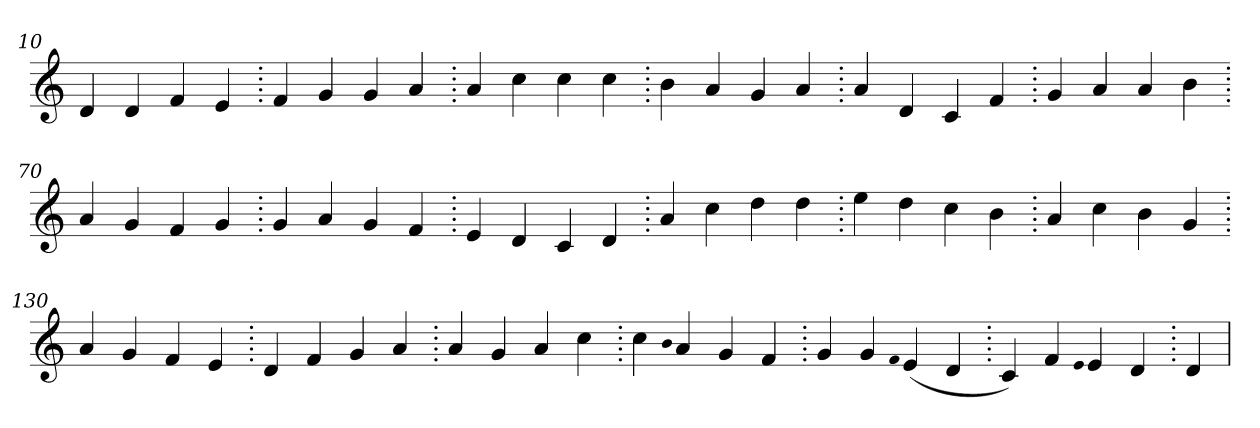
**kern
*part1
*staff1
*clefG2
=10.
4d
4d
4f
4e
=20.
4f
4g
4g
4a
=30.
4a
4cc
4cc
4cc
=40.
4b
4a
4g
4a
=50.
4a
4d
4c
4f
=60.
4g
4a
4a
4b
=70.
4a
4g
4f
4g
=80.
4g
4a
4g
4f
=90.
4e
4d
4c
4d
=100.
4a
4cc
4dd
4dd
=110.
4ee
4dd
4cc
4b
=120.
4a
4cc
4b
4g
=130.
4a
4g
4f
4e
=140.
4d
4f
4g
4a
=150.
4a
4g
4a
4cc
=160.
4cc
qqb
4a
4g
4f
=170.
4g
4g
qqf
(>4e
4d
=180.
4c)
(>4f
qqe
4e
4d
=190.
4d
=
*-
